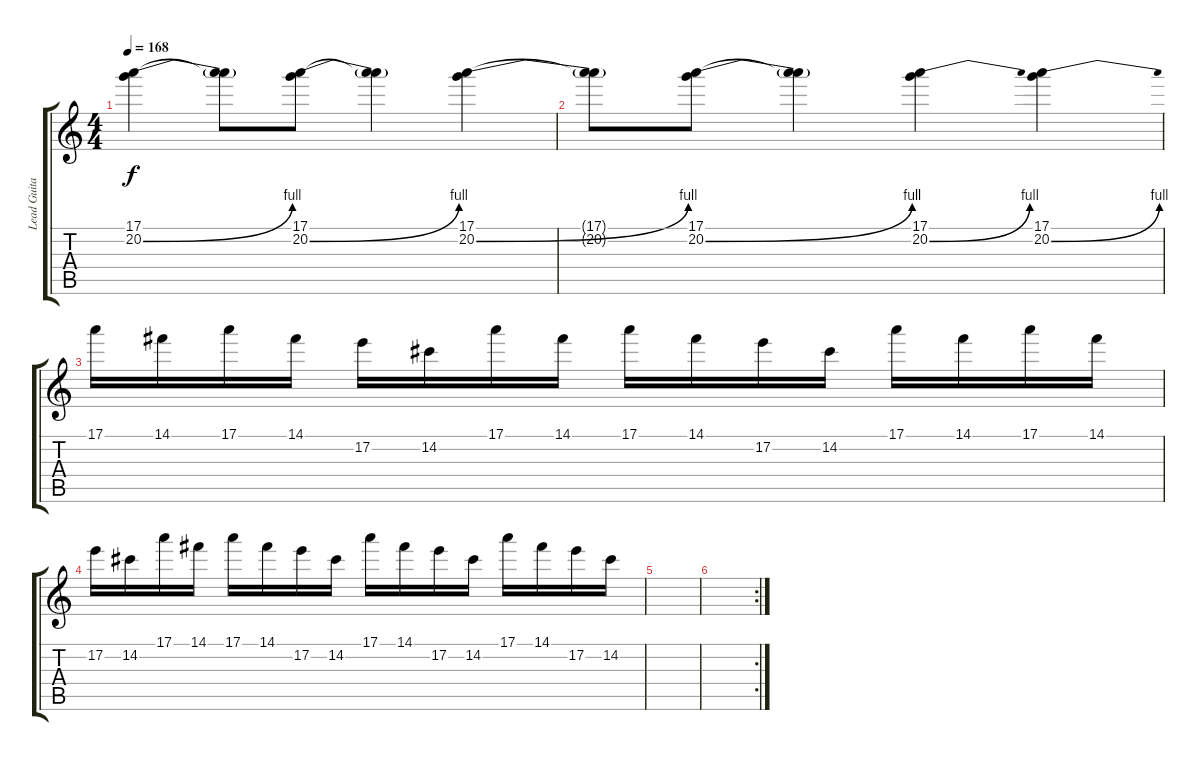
\track ("Lead Guitar" "Lead Guita") {instrument distortionguitar}
\staff {score tabs}
\tuning (E4 B3 G3 D3 A2 E2) {hide}
\ts (4 4)
\tempo 168
\clef g2
\ks c
(17.1 20.2{be (bend 0 0 60 4)}).4{dy f} (17.1{t} 20.2{t}).8 (17.1 20.2{be (bend 0 0 60 4)}).8 (17.1{t} 20.2{t}).4 (17.1 20.2{be (bend 0 0 60 4)}).4 |
(17.1{t} 20.2{t}).8 (17.1 20.2{be (bend 0 0 60 4)}).8 (17.1{t} 20.2{t}).4 (17.1 20.2{be (bend 0 0 60 4)}).4 (17.1 20.2{be (bend 0 0 60 4)}).4 |
17.1.16 14.1.16 17.1.16 14.1.16 17.2.16 14.2.16 17.1.16 14.1.16 17.1.16 14.1.16 17.2.16 14.2.16 17.1.16 14.1.16 17.1.16 14.1.16 |
17.2.16 14.2.16 17.1.16 14.1.16 17.1.16 14.1.16 17.2.16 14.2.16 17.1.16 14.1.16 17.2.16 14.2.16 17.1.16 14.1.16 17.2.16 14.2.16 |
|
\rc 2
